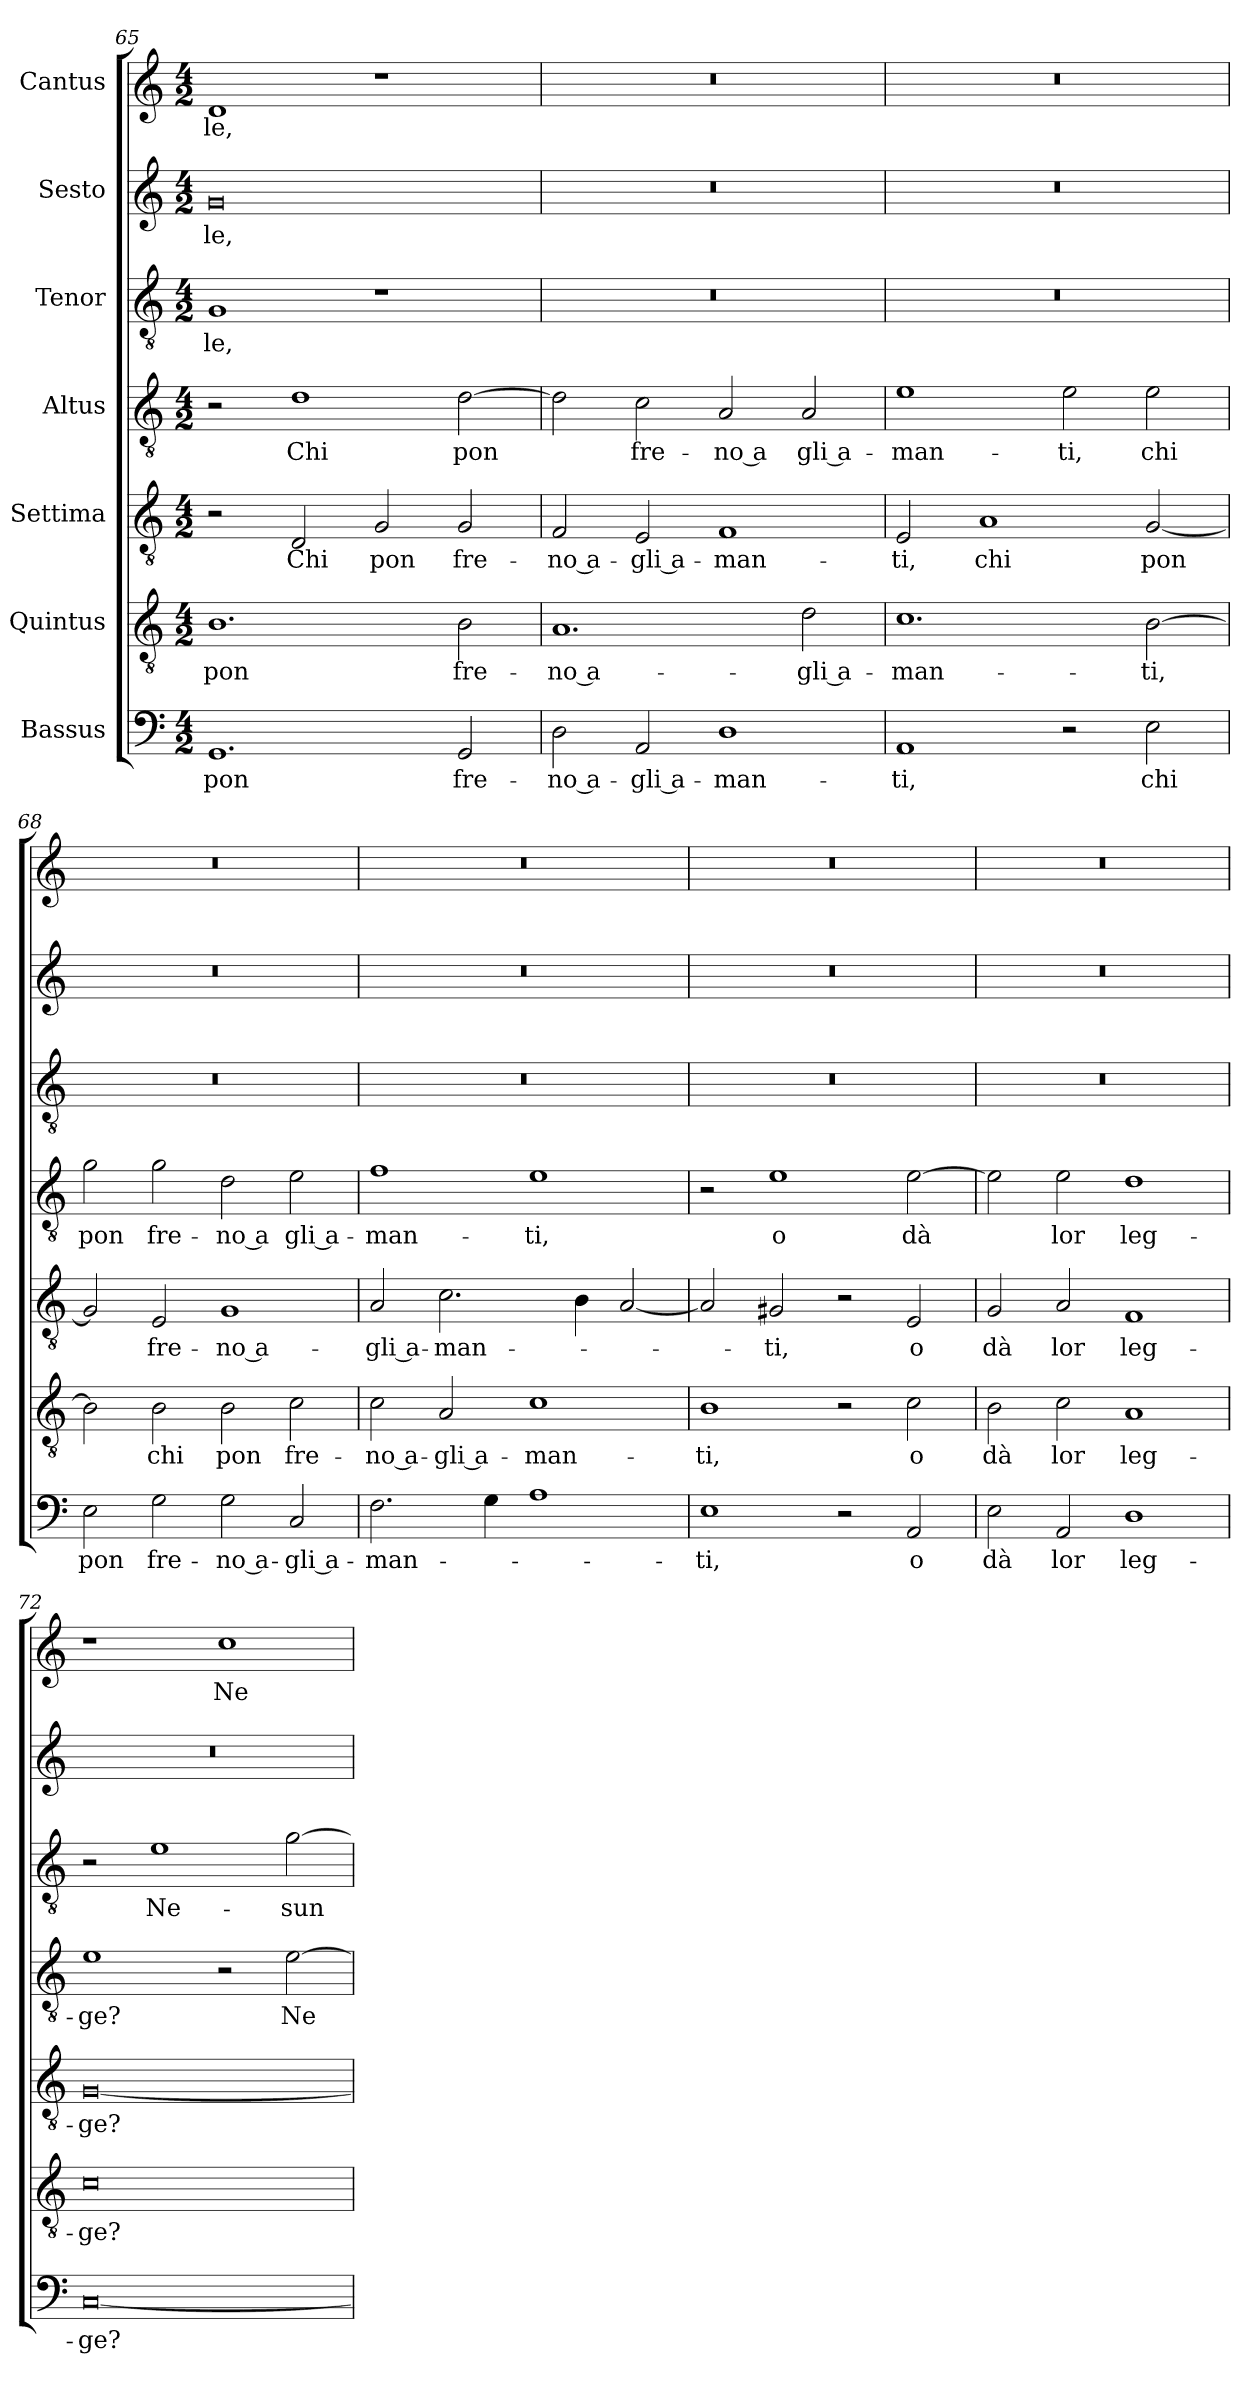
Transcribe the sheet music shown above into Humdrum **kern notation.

**kern	**text	**kern	**text	**kern	**text	**kern	**text	**kern	**text	**kern	**text	**kern	**text
*part7	*part7	*part6	*part6	*part5	*part5	*part4	*part4	*part3	*part3	*part2	*part2	*part1	*part1
*staff7	*staff7	*staff6	*staff6	*staff5	*staff5	*staff4	*staff4	*staff3	*staff3	*staff2	*staff2	*staff1	*staff1
*I"Bassus	*	*I"Quintus	*	*I"Settima	*	*I"Altus	*	*I"Tenor	*	*I"Sesto	*	*I"Cantus	*
*clefF4	*	*clefGv2	*	*clefGv2	*	*clefGv2	*	*clefGv2	*	*clefG2	*	*clefG2	*
*k[]	*	*k[]	*	*k[]	*	*k[]	*	*k[]	*	*k[]	*	*k[]	*
*M4/2	*	*M4/2	*	*M4/2	*	*M4/2	*	*M4/2	*	*M4/2	*	*M4/2	*
=65	=65	=65	=65	=65	=65	=65	=65	=65	=65	=65	=65	=65	=65
!	!LO:LY:b	!	!LO:LY:b	!	!	!	!	!	!LO:LY:b	!	!LO:LY:b	!	!LO:LY:b
1.GG	pon	1.B	pon	2r	.	2r	.	1G	-le,	0g	-le,	1d	-le,
!	!	!	!	!	!LO:LY:b	!	!LO:LY:b	!	!	!	!	!	!
.	.	.	.	2D/	Chi	1d	Chi	.	.	.	.	.	.
!	!	!	!	!	!LO:LY:b	!	!	!	!	!	!	!	!
.	.	.	.	2G/	pon	.	.	1r	.	.	.	1r	.
!	!LO:LY:b	!	!LO:LY:b	!	!LO:LY:b	!	!LO:LY:b	!	!	!	!	!	!
2GG/	fre-	2B\	fre-	2G/	fre-	[2d\	pon	.	.	.	.	.	.
=66	=66	=66	=66	=66	=66	=66	=66	=66	=66	=66	=66	=66	=66
!	!LO:LY:b	!	!LO:LY:b	!	!LO:LY:b	!	!	!	!	!	!	!	!
2D\	-no a-	1.A	-no a-	2F/	-no a-	2d\]	.	0r	.	0r	.	0r	.
!	!LO:LY:b	!	!	!	!LO:LY:b	!	!LO:LY:b	!	!	!	!	!	!
2AA/	-gli a-	.	.	2E/	-gli a-	2c\	fre-	.	.	.	.	.	.
!	!LO:LY:b	!	!	!	!LO:LY:b	!	!LO:LY:b	!	!	!	!	!	!
1D	-man-	.	.	1F	-man-	2A/	-no a	.	.	.	.	.	.
!	!	!	!LO:LY:b	!	!	!	!LO:LY:b	!	!	!	!	!	!
.	.	2d\	-gli a-	.	.	2A/	gli a-	.	.	.	.	.	.
=67	=67	=67	=67	=67	=67	=67	=67	=67	=67	=67	=67	=67	=67
!	!LO:LY:b	!	!LO:LY:b	!	!LO:LY:b	!	!LO:LY:b	!	!	!	!	!	!
1AA	-ti,	1.c	-man-	2E/	-ti,	1e	-man-	0r	.	0r	.	0r	.
!	!	!	!	!	!LO:LY:b	!	!	!	!	!	!	!	!
.	.	.	.	1A	chi	.	.	.	.	.	.	.	.
!	!	!	!	!	!	!	!LO:LY:b	!	!	!	!	!	!
2r	.	.	.	.	.	2e\	-ti,	.	.	.	.	.	.
!	!LO:LY:b	!	!LO:LY:b	!	!LO:LY:b	!	!LO:LY:b	!	!	!	!	!	!
2E\	chi	[2B\	-ti,	[2G/	pon	2e\	chi	.	.	.	.	.	.
=68	=68	=68	=68	=68	=68	=68	=68	=68	=68	=68	=68	=68	=68
!	!LO:LY:b	!	!	!	!	!	!LO:LY:b	!	!	!	!	!	!
2E\	pon	2B\]	.	2G/]	.	2g\	pon	0r	.	0r	.	0r	.
!	!LO:LY:b	!	!LO:LY:b	!	!LO:LY:b	!	!LO:LY:b	!	!	!	!	!	!
2G\	fre-	2B\	chi	2E/	fre-	2g\	fre-	.	.	.	.	.	.
!	!LO:LY:b	!	!LO:LY:b	!	!LO:LY:b	!	!LO:LY:b	!	!	!	!	!	!
2G\	-no a-	2B\	pon	1G	-no a-	2d\	-no a	.	.	.	.	.	.
!	!LO:LY:b	!	!LO:LY:b	!	!	!	!LO:LY:b	!	!	!	!	!	!
2C/	-gli a-	2c\	fre-	.	.	2e\	gli a-	.	.	.	.	.	.
=69	=69	=69	=69	=69	=69	=69	=69	=69	=69	=69	=69	=69	=69
!	!LO:LY:b	!	!LO:LY:b	!	!LO:LY:b	!	!LO:LY:b	!	!	!	!	!	!
2.F\	-man-	2c\	-no a-	2A/	-gli a-	1f	-man-	0r	.	0r	.	0r	.
!	!	!	!LO:LY:b	!	!LO:LY:b	!	!	!	!	!	!	!	!
.	.	2A/	-gli a-	2.c\	-man-	.	.	.	.	.	.	.	.
4G\	.	.	.	.	.	.	.	.	.	.	.	.	.
!	!	!	!LO:LY:b	!	!	!	!LO:LY:b	!	!	!	!	!	!
1A	.	1c	-man-	.	.	1e	-ti,	.	.	.	.	.	.
.	.	.	.	4B\	.	.	.	.	.	.	.	.	.
.	.	.	.	[2A/	.	.	.	.	.	.	.	.	.
!!LO:PB:g=z
=70	=70	=70	=70	=70	=70	=70	=70	=70	=70	=70	=70	=70	=70
!	!LO:LY:b	!	!LO:LY:b	!	!	!	!	!	!	!	!	!	!
1E	-ti,	1B	-ti,	2A/]	.	2r	.	0r	.	0r	.	0r	.
!	!	!	!	!	!LO:LY:b	!	!LO:LY:b	!	!	!	!	!	!
.	.	.	.	2G#X/	-ti,	1e	o	.	.	.	.	.	.
2r	.	2r	.	2r	.	.	.	.	.	.	.	.	.
!	!LO:LY:b	!	!LO:LY:b	!	!LO:LY:b	!	!LO:LY:b	!	!	!	!	!	!
2AA/	o	2c\	o	2E/	o	[2e\	dà	.	.	.	.	.	.
=71	=71	=71	=71	=71	=71	=71	=71	=71	=71	=71	=71	=71	=71
!	!LO:LY:b	!	!LO:LY:b	!	!LO:LY:b	!	!	!	!	!	!	!	!
2E\	dà	2B\	dà	2G/	dà	2e\]	.	0r	.	0r	.	0r	.
!	!LO:LY:b	!	!LO:LY:b	!	!LO:LY:b	!	!LO:LY:b	!	!	!	!	!	!
2AA/	lor	2c\	lor	2A/	lor	2e\	lor	.	.	.	.	.	.
!	!LO:LY:b	!	!LO:LY:b	!	!LO:LY:b	!	!LO:LY:b	!	!	!	!	!	!
1D	leg-	1A	leg-	1F	leg-	1d	leg-	.	.	.	.	.	.
=72	=72	=72	=72	=72	=72	=72	=72	=72	=72	=72	=72	=72	=72
!	!LO:LY:b	!	!LO:LY:b	!	!LO:LY:b	!	!LO:LY:b	!	!	!	!	!	!
[0C	-ge?	0c	-ge?	[0G	-ge?	1e	-ge?	2r	.	0r	.	1r	.
!	!	!	!	!	!	!	!	!	!LO:LY:b	!	!	!	!
.	.	.	.	.	.	.	.	1e	Ne-	.	.	.	.
!	!	!	!	!	!	!	!	!	!	!	!	!	!LO:LY:b
.	.	.	.	.	.	2r	.	.	.	.	.	1cc	Ne-
!	!	!	!	!	!	!	!LO:LY:b	!	!LO:LY:b	!	!	!	!
.	.	.	.	.	.	[2e\	Ne-	[2g\	-sun	.	.	.	.
=	=	=	=	=	=	=	=	=	=	=	=	=	=
*-	*-	*-	*-	*-	*-	*-	*-	*-	*-	*-	*-	*-	*-
